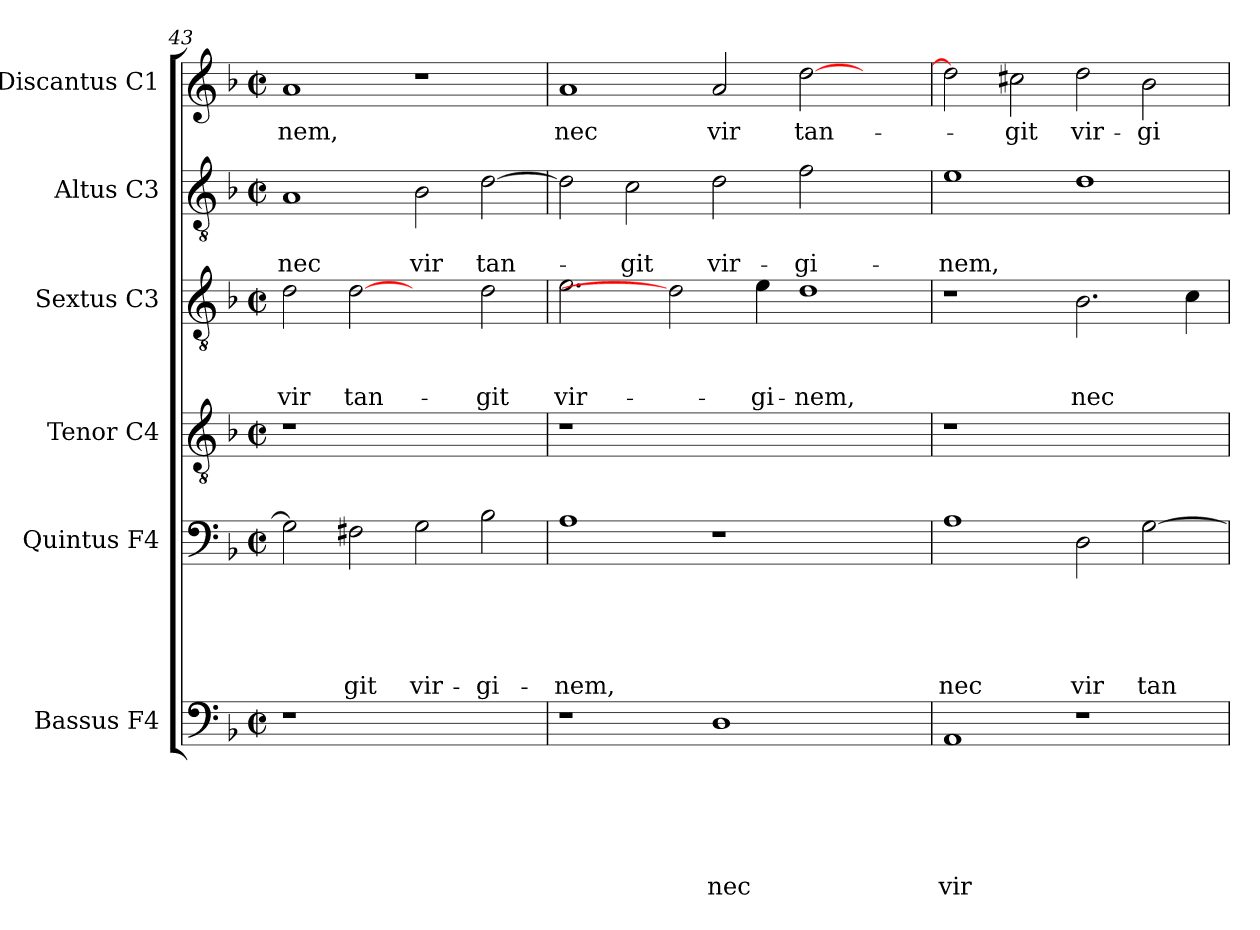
**kern	**text	**text	**text	**text	**text	**text	**kern	**text	**text	**text	**text	**text	**kern	**kern	**text	**text	**text	**kern	**text	**text	**kern	**text
*part6	*part6	*part6	*part6	*part6	*part6	*part6	*part5	*part5	*part5	*part5	*part5	*part5	*part4	*part3	*part3	*part3	*part3	*part2	*part2	*part2	*part1	*part1
*staff6	*staff6	*staff6	*staff6	*staff6	*staff6	*staff6	*staff5	*staff5	*staff5	*staff5	*staff5	*staff5	*staff4	*staff3	*staff3	*staff3	*staff3	*staff2	*staff2	*staff2	*staff1	*staff1
*I"Bassus F4	*	*	*	*	*	*	*I"Quintus F4	*	*	*	*	*	*I"Tenor C4	*I"Sextus C3	*	*	*	*I"Altus C3	*	*	*I"Discantus C1	*
*I'B	*	*	*	*	*	*	*	*	*	*	*	*	*I'T	*	*	*	*	*I'A	*	*	*I'C	*
*clefF4	*	*	*	*	*	*	*clefF4	*	*	*	*	*	*clefGv2	*clefGv2	*	*	*	*clefGv2	*	*	*clefG2	*
*k[b-]	*	*	*	*	*	*	*k[b-]	*	*	*	*	*	*k[b-]	*k[b-]	*	*	*	*k[b-]	*	*	*k[b-]	*
*F:	*	*	*	*	*	*	*F:	*	*	*	*	*	*F:	*F:	*	*	*	*F:	*	*	*F:	*
*M2/2	*	*	*	*	*	*	*M2/2	*	*	*	*	*	*M2/2	*M2/2	*	*	*	*M2/2	*	*	*M2/2	*
*met(c|)	*	*	*	*	*	*	*met(c|)	*	*	*	*	*	*met(c|)	*met(c|)	*	*	*	*met(c|)	*	*	*met(c|)	*
=43	=43	=43	=43	=43	=43	=43	=43	=43	=43	=43	=43	=43	=43	=43	=43	=43	=43	=43	=43	=43	=43	=43
!	!	!	!	!	!	!	!	!	!	!	!	!	!	!	!	!	!LO:LY:b	!	!	!LO:LY:b	!	!LO:LY:b
1r	.	.	.	.	.	.	2G\]	.	.	.	.	.	1r	2d\	.	.	vir	1A	.	nec	1a	-nem,
!	!	!	!	!	!	!	!	!	!	!	!	!LO:LY:b	!	!	!	!	!LO:LY:b	!	!	!	!	!
.	.	.	.	.	.	.	2F#X\	.	.	.	.	-git	.	[2d	.	.	tan-	.	.	.	.	.
!	!	!	!	!	!	!	!	!	!	!	!	!LO:LY:b	!	!	!	!	!	!	!	!LO:LY:b	!	!
1ryy	.	.	.	.	.	.	2G\	.	.	.	.	vir-	1ryy	2ryy	.	.	.	2B-\	.	vir	1r	.
!	!	!	!	!	!	!	!	!	!	!	!	!LO:LY:b	!	!	!	!	!LO:LY:b	!	!	!LO:LY:b	!	!
.	.	.	.	.	.	.	2B-\	.	.	.	.	-gi-	.	2d\	.	.	-git	[2d\	.	tan-	.	.
=44	=44	=44	=44	=44	=44	=44	=44	=44	=44	=44	=44	=44	=44	=44	=44	=44	=44	=44	=44	=44	=44	=44
!	!	!	!	!	!	!	!	!	!	!	!	!LO:LY:b	!	!	!	!	!LO:LY:b	!	!	!	!	!LO:LY:b
1r	.	.	.	.	.	.	1A	.	.	.	.	-nem,	1r	2.e\	.	.	vir-	2d\]	.	.	1a	nec
!	!	!	!	!	!	!	!	!	!	!	!	!	!	!	!	!	!	!	!	!LO:LY:b	!	!
.	.	.	.	.	.	.	.	.	.	.	.	.	.	.	.	.	.	2c\	.	-git	.	.
.	.	.	.	.	.	.	.	.	.	.	.	.	.	2d]	.	.	.	.	.	.	.	.
!	!	!	!	!	!	!LO:LY:b	!	!	!	!	!	!	!	!	!	!	!	!	!	!LO:LY:b	!	!LO:LY:b
1D	.	.	.	.	.	nec	1r	.	.	.	.	.	1.ryy	.	.	.	.	2d\	.	vir-	2a/	vir
!	!	!	!	!	!	!	!	!	!	!	!	!	!	!	!	!	!LO:LY:b	!	!	!	!	!
.	.	.	.	.	.	.	.	.	.	.	.	.	.	4e\	.	.	-gi-	.	.	.	.	.
!	!	!	!	!	!	!	!	!	!	!	!	!	!	!	!	!	!LO:LY:b	!	!	!LO:LY:b	!	!LO:LY:b
.	.	.	.	.	.	.	.	.	.	.	.	.	.	1d	.	.	-nem,	2f\	.	-gi-	[2dd\	tan-
2ryy	.	.	.	.	.	.	2ryy	.	.	.	.	.	.	.	.	.	.	2ryy	.	.	2ryy	.
!!LO:LB:g=z
=45	=45	=45	=45	=45	=45	=45	=45	=45	=45	=45	=45	=45	=45	=45	=45	=45	=45	=45	=45	=45	=45	=45
!	!	!	!	!	!	!LO:LY:b	!	!	!	!	!	!LO:LY:b	!	!	!	!	!	!	!	!LO:LY:b	!	!
1AA	.	.	.	.	.	vir	1A	.	.	.	.	nec	1r	1r	.	.	.	1e	.	-nem,	2dd\]	.
!	!	!	!	!	!	!	!	!	!	!	!	!	!	!	!	!	!	!	!	!	!	!LO:LY:b
.	.	.	.	.	.	.	.	.	.	.	.	.	.	.	.	.	.	.	.	.	2cc#X\	-git
!	!	!	!	!	!	!	!	!	!	!	!	!LO:LY:b	!	!	!	!	!LO:LY:b	!	!	!	!	!LO:LY:b
1r	.	.	.	.	.	.	2D\	.	.	.	.	vir	1ryy	2.B-\	.	.	nec	1d	.	.	2dd\	vir-
!	!	!	!	!	!	!	!	!	!	!	!	!LO:LY:b	!	!	!	!	!	!	!	!	!	!LO:LY:b
.	.	.	.	.	.	.	[2G\	.	.	.	.	tan-	.	.	.	.	.	.	.	.	2b-\	-gi-
.	.	.	.	.	.	.	.	.	.	.	.	.	.	4c\	.	.	.	.	.	.	.	.
=	=	=	=	=	=	=	=	=	=	=	=	=	=	=	=	=	=	=	=	=	=	=
*-	*-	*-	*-	*-	*-	*-	*-	*-	*-	*-	*-	*-	*-	*-	*-	*-	*-	*-	*-	*-	*-	*-
